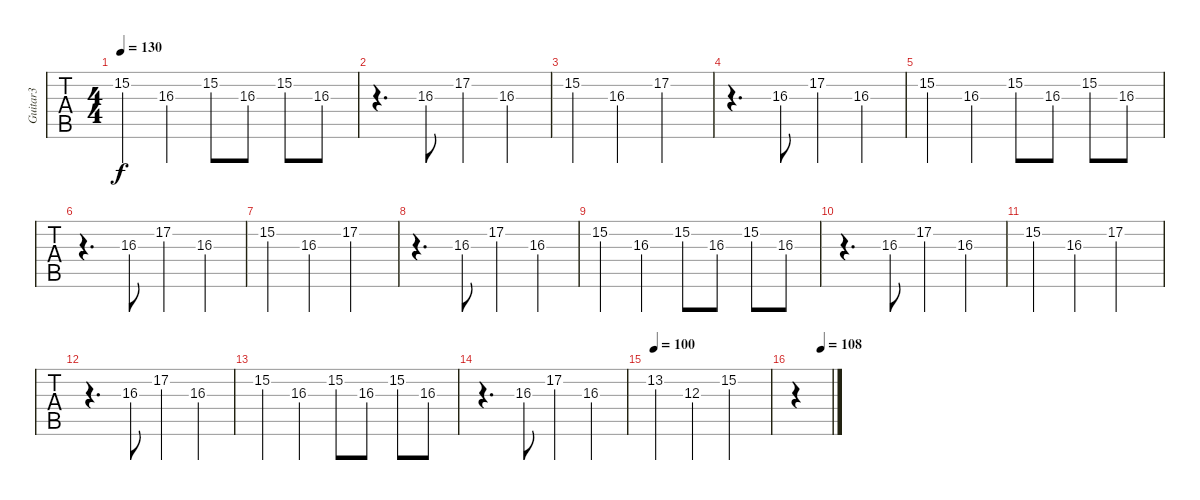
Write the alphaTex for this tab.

\track ("Guitar3" "Guitar3") {instrument acousticguitarsteel}
\staff {tabs}
\tuning (E4 B3 G3 D3 A2 E2) {hide}
\ts (4 4)
\tempo 130
\clef g2
\ks c
15.2.4{dy f} 16.3.4 15.2.8 16.3.8 15.2.8 16.3.8 |
r.4{d} 16.3.8 17.2.4 16.3.4 |
15.2.4 16.3.4 17.2.2 |
r.4{d} 16.3.8 17.2.4 16.3.4 |
15.2.4 16.3.4 15.2.8 16.3.8 15.2.8 16.3.8 |
r.4{d} 16.3.8 17.2.4 16.3.4 |
15.2.4 16.3.4 17.2.2 |
r.4{d} 16.3.8 17.2.4 16.3.4 |
15.2.4 16.3.4 15.2.8 16.3.8 15.2.8 16.3.8 |
r.4{d} 16.3.8 17.2.4 16.3.4 |
15.2.4 16.3.4 17.2.2 |
r.4{d} 16.3.8 17.2.4 16.3.4 |
15.2.4 16.3.4 15.2.8 16.3.8 15.2.8 16.3.8 |
r.4{d} 16.3.8 17.2.4 16.3.4 |
\tempo 100
13.2.4 12.3.4 15.2.2 |
\tempo (108 0.75)
